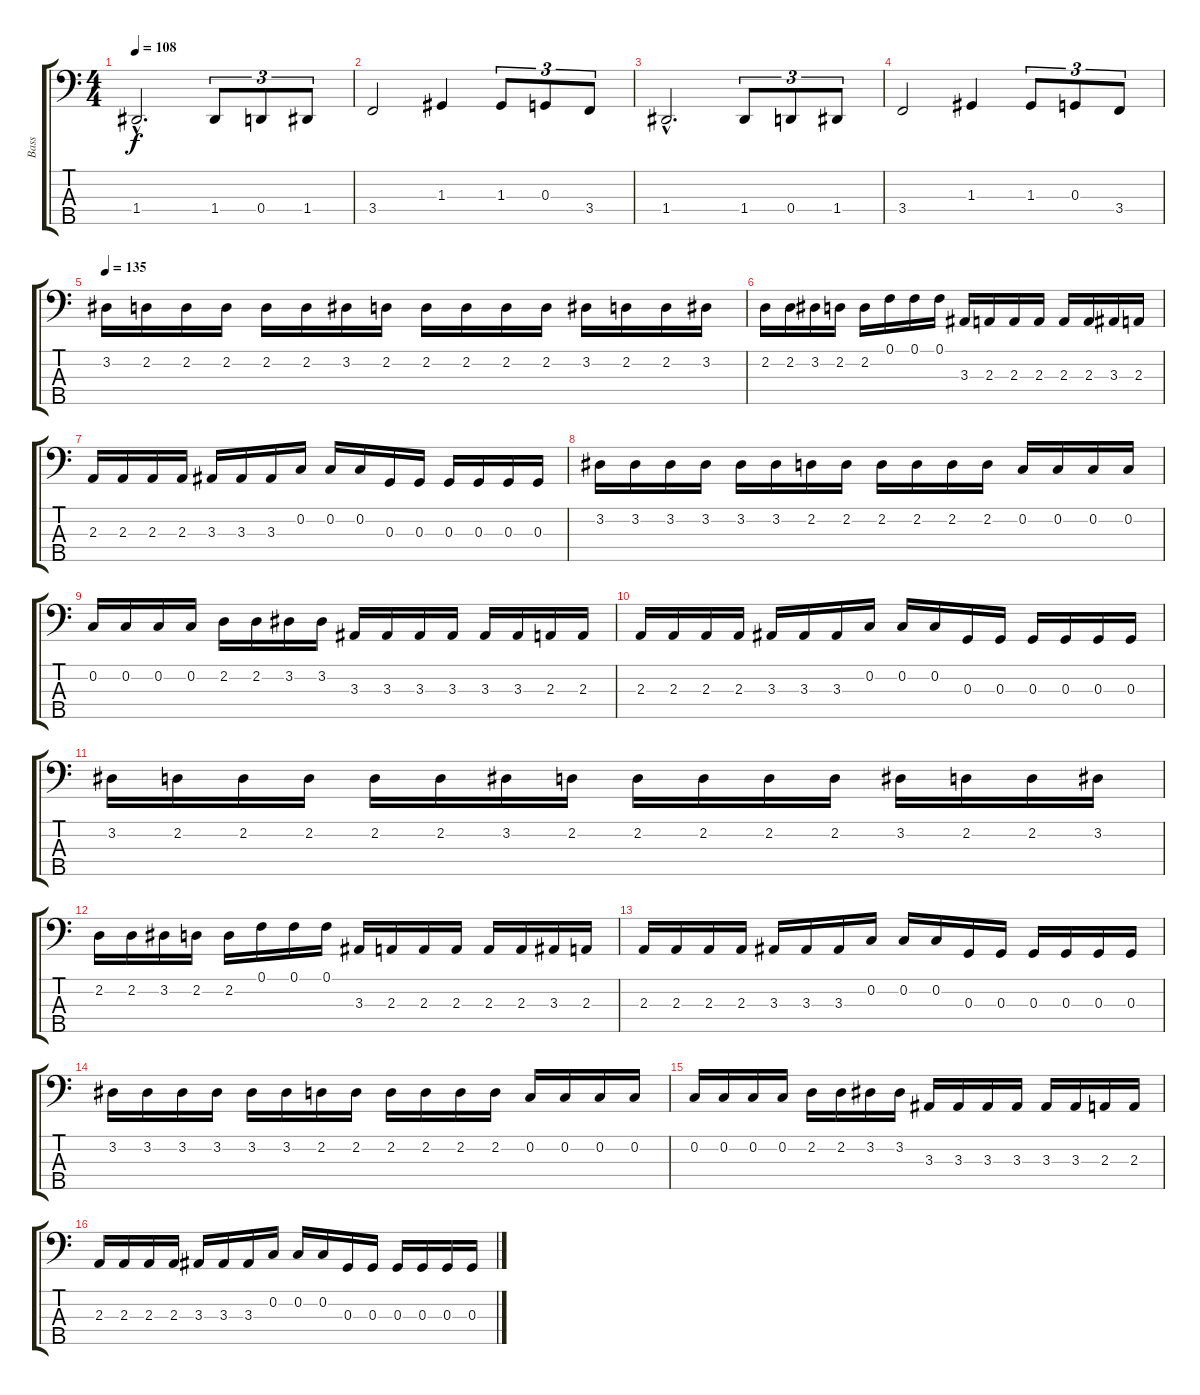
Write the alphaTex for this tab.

\track ("Bass" "Bass") {instrument electricbassfinger}
\staff {score tabs}
\tuning (F2 C2 G1 D1 A0) {hide}
\ts (4 4)
\tempo 108
\clef f4
\ks c
1.4{hac}.2{d dy f} 1.4.8{tu (3 2)} 0.4.8{tu (3 2)} 1.4.8{tu (3 2)} |
3.4.2 1.3.4 1.3.8{tu (3 2)} 0.3.8{tu (3 2)} 3.4.8{tu (3 2)} |
1.4{hac}.2{d} 1.4.8{tu (3 2)} 0.4.8{tu (3 2)} 1.4.8{tu (3 2)} |
3.4.2 1.3.4 1.3.8{tu (3 2)} 0.3.8{tu (3 2)} 3.4.8{tu (3 2)} |
\tempo 135
3.2.16 2.2.16 2.2.16 2.2.16 2.2.16 2.2.16 3.2.16 2.2.16 2.2.16 2.2.16 2.2.16 2.2.16 3.2.16 2.2.16 2.2.16 3.2.16 |
2.2.16 2.2.16 3.2.16 2.2.16 2.2.16 0.1.16 0.1.16 0.1.16 3.3.16 2.3.16 2.3.16 2.3.16 2.3.16 2.3.16 3.3.16 2.3.16 |
2.3.16 2.3.16 2.3.16 2.3.16 3.3.16 3.3.16 3.3.16 0.2.16 0.2.16 0.2.16 0.3.16 0.3.16 0.3.16 0.3.16 0.3.16 0.3.16 |
3.2.16 3.2.16 3.2.16 3.2.16 3.2.16 3.2.16 2.2.16 2.2.16 2.2.16 2.2.16 2.2.16 2.2.16 0.2.16 0.2.16 0.2.16 0.2.16 |
0.2.16 0.2.16 0.2.16 0.2.16 2.2.16 2.2.16 3.2.16 3.2.16 3.3.16 3.3.16 3.3.16 3.3.16 3.3.16 3.3.16 2.3.16 2.3.16 |
2.3.16 2.3.16 2.3.16 2.3.16 3.3.16 3.3.16 3.3.16 0.2.16 0.2.16 0.2.16 0.3.16 0.3.16 0.3.16 0.3.16 0.3.16 0.3.16 |
3.2.16 2.2.16 2.2.16 2.2.16 2.2.16 2.2.16 3.2.16 2.2.16 2.2.16 2.2.16 2.2.16 2.2.16 3.2.16 2.2.16 2.2.16 3.2.16 |
2.2.16 2.2.16 3.2.16 2.2.16 2.2.16 0.1.16 0.1.16 0.1.16 3.3.16 2.3.16 2.3.16 2.3.16 2.3.16 2.3.16 3.3.16 2.3.16 |
2.3.16 2.3.16 2.3.16 2.3.16 3.3.16 3.3.16 3.3.16 0.2.16 0.2.16 0.2.16 0.3.16 0.3.16 0.3.16 0.3.16 0.3.16 0.3.16 |
3.2.16 3.2.16 3.2.16 3.2.16 3.2.16 3.2.16 2.2.16 2.2.16 2.2.16 2.2.16 2.2.16 2.2.16 0.2.16 0.2.16 0.2.16 0.2.16 |
0.2.16 0.2.16 0.2.16 0.2.16 2.2.16 2.2.16 3.2.16 3.2.16 3.3.16 3.3.16 3.3.16 3.3.16 3.3.16 3.3.16 2.3.16 2.3.16 |
2.3.16 2.3.16 2.3.16 2.3.16 3.3.16 3.3.16 3.3.16 0.2.16 0.2.16 0.2.16 0.3.16 0.3.16 0.3.16 0.3.16 0.3.16 0.3.16
